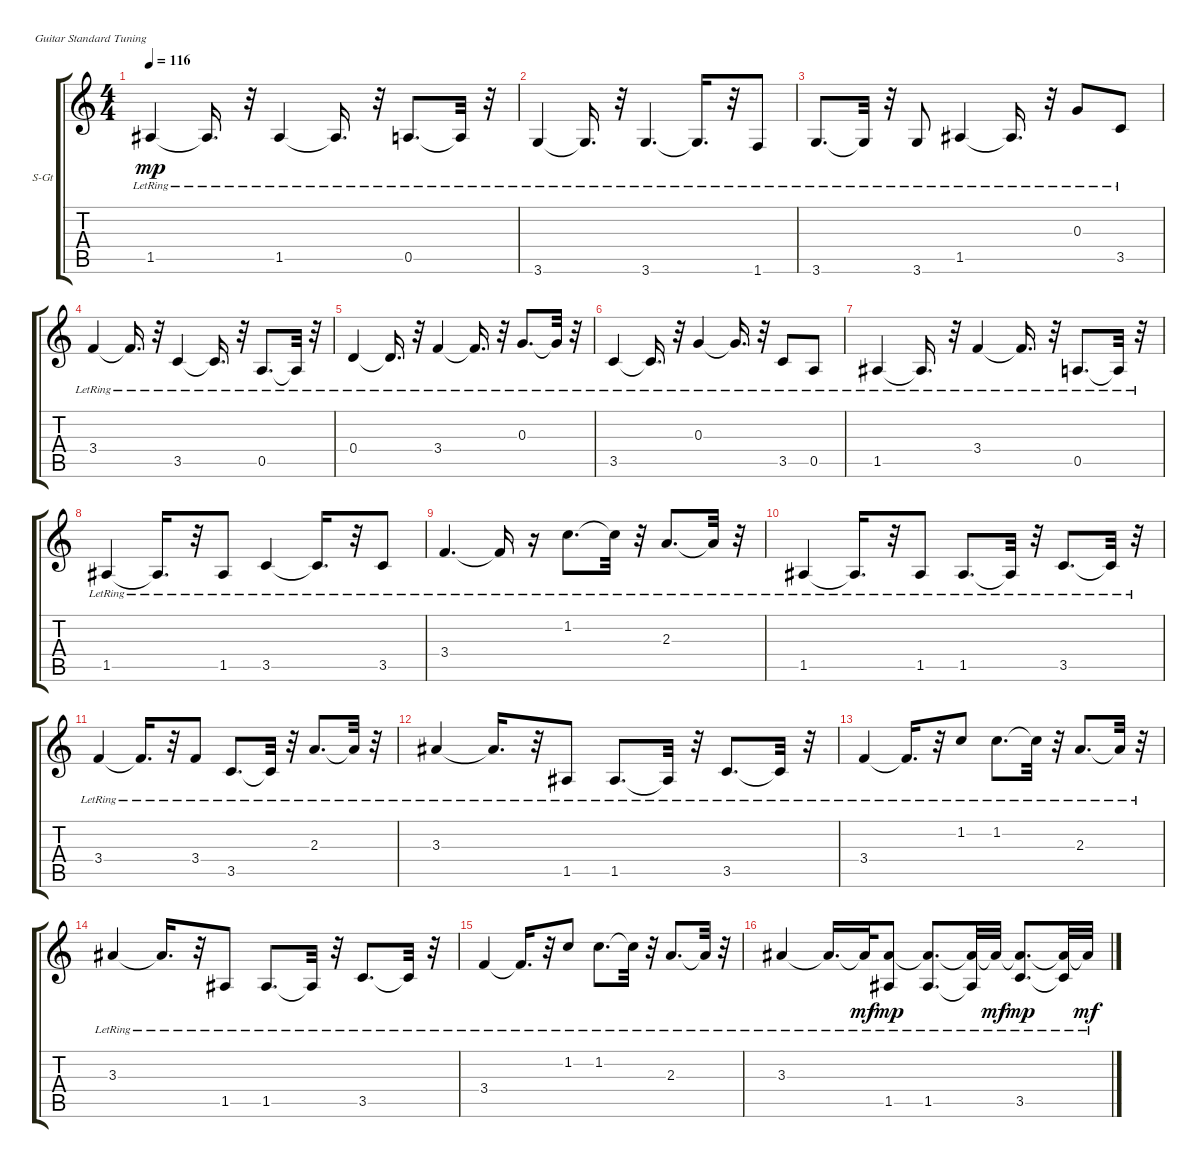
\bracketExtendMode groupsimilarinstruments
\firstSystemTrackNameOrientation horizontal
\otherSystemsTrackNameOrientation horizontal
\track ("clavier" "S-Gt") {instrument synthstrings1}
\staff {score tabs}
\tuning (E4 B3 G3 D3 A2 E2)
\displaytranspose 12
\ts (4 4)
\tempo 116
\clef g2
\ks c
1.5{lr}.4{dy mp} 1.5{lr t}.16{d} r.32 1.5{lr}.4 1.5{lr t}.16{d} r.32 0.5{lr}.8{d} 0.5{lr t}.32 r.32 |
3.6{lr}.4 3.6{lr t}.16{d} r.32 3.6{lr}.4{d} 3.6{lr t}.16{d} r.32 1.6{lr}.8 |
3.6{lr}.8{d} 3.6{lr t}.32 r.32 3.6{lr}.8 1.5{lr}.4 1.5{lr t}.16{d} r.32 0.3{lr}.8 3.5{lr}.8 |
3.4{lr}.4 3.4{lr t}.16{d} r.32 3.5{lr}.4 3.5{lr t}.16{d} r.32 0.5{lr}.8{d} 0.5{lr t}.32 r.32 |
0.4{lr}.4 0.4{lr t}.16{d} r.32 3.4{lr}.4 3.4{lr t}.16{d} r.32 0.3{lr}.8{d} 0.3{lr t}.32 r.32 |
3.5{lr}.4 3.5{lr t}.16{d} r.32 0.3{lr}.4 0.3{lr t}.16{d} r.32 3.5{lr}.8 0.5{lr}.8 |
1.5{lr}.4 1.5{lr t}.16{d} r.32 3.4{lr}.4 3.4{lr t}.16{d} r.32 0.5{lr}.8{d} 0.5{lr t}.32 r.32 |
1.5{lr}.4 1.5{lr t}.16{d} r.32 1.5{lr}.8 3.5{lr}.4 3.5{lr t}.16{d} r.32 3.5{lr}.8 |
3.4{lr}.4{d} 3.4{lr t}.16 r.16 1.2{lr}.8{d} 1.2{lr t}.32 r.32 2.3{lr}.8{d} 2.3{lr t}.32 r.32 |
1.5{lr}.4 1.5{lr t}.16{d} r.32 1.5{lr}.8 1.5{lr}.8{d} 1.5{lr t}.32 r.32 3.5{lr}.8{d} 3.5{lr t}.32 r.32 |
3.4{lr}.4 3.4{lr t}.16{d} r.32 3.4{lr}.8 3.5{lr}.8{d} 3.5{lr t}.32 r.32 2.3{lr}.8{d} 2.3{lr t}.32 r.32 |
3.3{lr}.4 3.3{lr t}.16{d} r.32 1.5{lr}.8 1.5{lr}.8{d} 1.5{lr t}.32 r.32 3.5{lr}.8{d} 3.5{lr t}.32 r.32 |
3.4{lr}.4 3.4{lr t}.16{d} r.32 1.2{lr}.8 1.2{lr}.8{d} 1.2{lr t}.32 r.32 2.3{lr}.8{d} 2.3{lr t}.32 r.32 |
3.3{lr}.4 3.3{lr t}.16{d} r.32 1.5{lr}.8 1.5{lr}.8{d} 1.5{lr t}.32 r.32 3.5{lr}.8{d} 3.5{lr t}.32 r.32 |
3.4{lr}.4 3.4{lr t}.16{d} r.32 1.2{lr}.8 1.2{lr}.8{d} 1.2{lr t}.32 r.32 2.3{lr}.8{d} 2.3{lr t}.32 r.32 |
3.3{lr}.4 3.3{lr t}.16{d} 3.3{lr t}.32{dy mf} (1.5{lr} 3.3{lr t}).8{dy mp} (1.5{lr} 3.3{lr t}).8{d} (1.5{lr t} 3.3{lr t}).32 3.3{lr t}.32{dy mf} (3.5{lr} 3.3{lr t}).8{d dy mp} (3.5{lr t} 3.3{lr t}).32 3.3{lr t}.32{dy mf}
